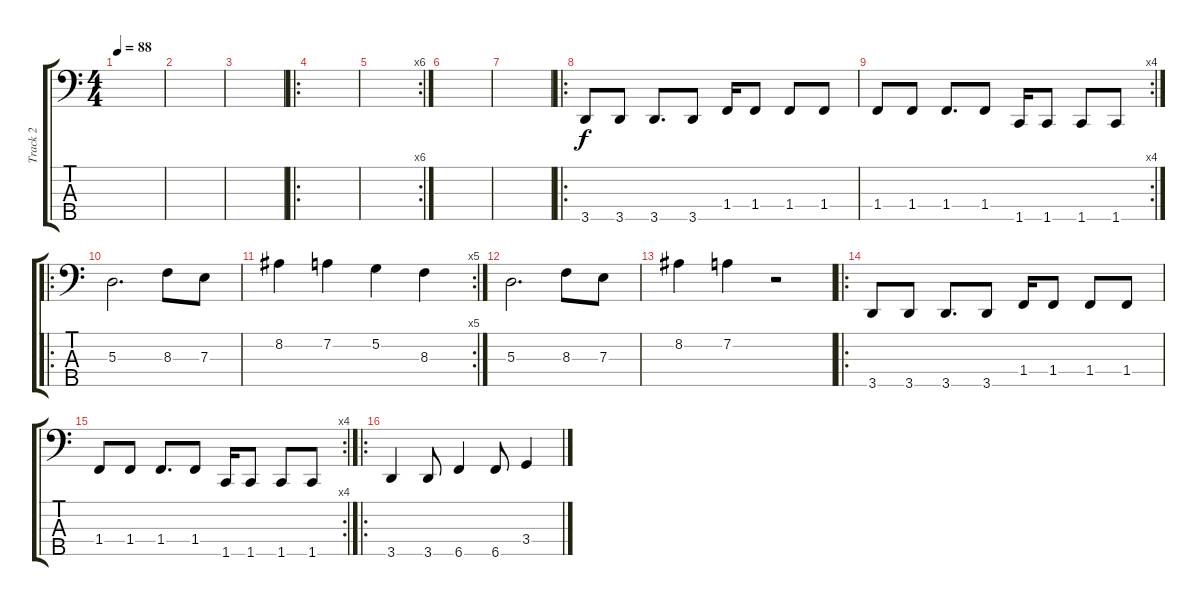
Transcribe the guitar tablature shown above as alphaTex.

\track ("Track 2" "Track 2") {instrument electricbassfinger}
\staff {score tabs}
\tuning (G2 D2 A1 E1 B0) {hide}
\ts (4 4)
\tempo 88
\clef f4
\ks c
|
|
|
\ro
|
\rc 6
|
|
|
\ro
3.5.8 3.5.8 3.5.8{d} 3.5.8 1.4.16 1.4.8 1.4.8 1.4.8 |
\rc 4
1.4.8 1.4.8 1.4.8{d} 1.4.8 1.5.16 1.5.8 1.5.8 1.5.8 |
\ro
5.3.2{d} 8.3.8 7.3.8 |
\rc 5
8.2.4 7.2.4 5.2.4 8.3.4 |
5.3.2{d} 8.3.8 7.3.8 |
8.2.4 7.2.4 r.2 |
\ro
3.5.8 3.5.8 3.5.8{d} 3.5.8 1.4.16 1.4.8 1.4.8 1.4.8 |
\rc 4
1.4.8 1.4.8 1.4.8{d} 1.4.8 1.5.16 1.5.8 1.5.8 1.5.8 |
\ro
3.5.4 3.5.8 6.5.4 6.5.8 3.4.4
